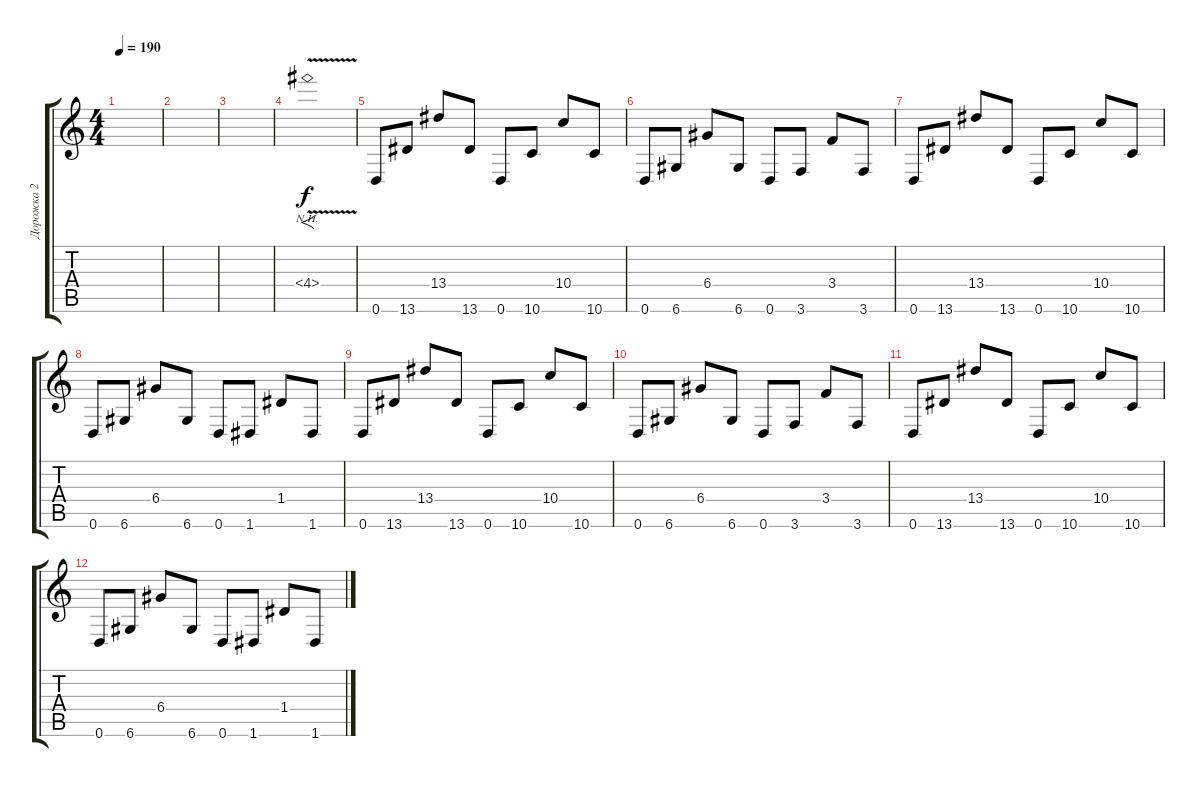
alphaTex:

\track ("Дорожка 2" "Дорожка 2") {instrument distortionguitar}
\staff {score tabs}
\tuning (E4 B3 G3 D3 A2 D2) {hide}
\ts (4 4)
\tempo 190
\clef g2
\ks c
|
|
|
4.4{nh v}.1{f dy f} |
0.6.8 13.6.8 13.4.8 13.6.8 0.6.8 10.6.8 10.4.8 10.6.8 |
0.6.8 6.6.8 6.4.8 6.6.8 0.6.8 3.6.8 3.4.8 3.6.8 |
0.6.8 13.6.8 13.4.8 13.6.8 0.6.8 10.6.8 10.4.8 10.6.8 |
0.6.8 6.6.8 6.4.8 6.6.8 0.6.8 1.6.8 1.4.8 1.6.8 |
0.6.8 13.6.8 13.4.8 13.6.8 0.6.8 10.6.8 10.4.8 10.6.8 |
0.6.8 6.6.8 6.4.8 6.6.8 0.6.8 3.6.8 3.4.8 3.6.8 |
0.6.8 13.6.8 13.4.8 13.6.8 0.6.8 10.6.8 10.4.8 10.6.8 |
0.6.8 6.6.8 6.4.8 6.6.8 0.6.8 1.6.8 1.4.8 1.6.8
